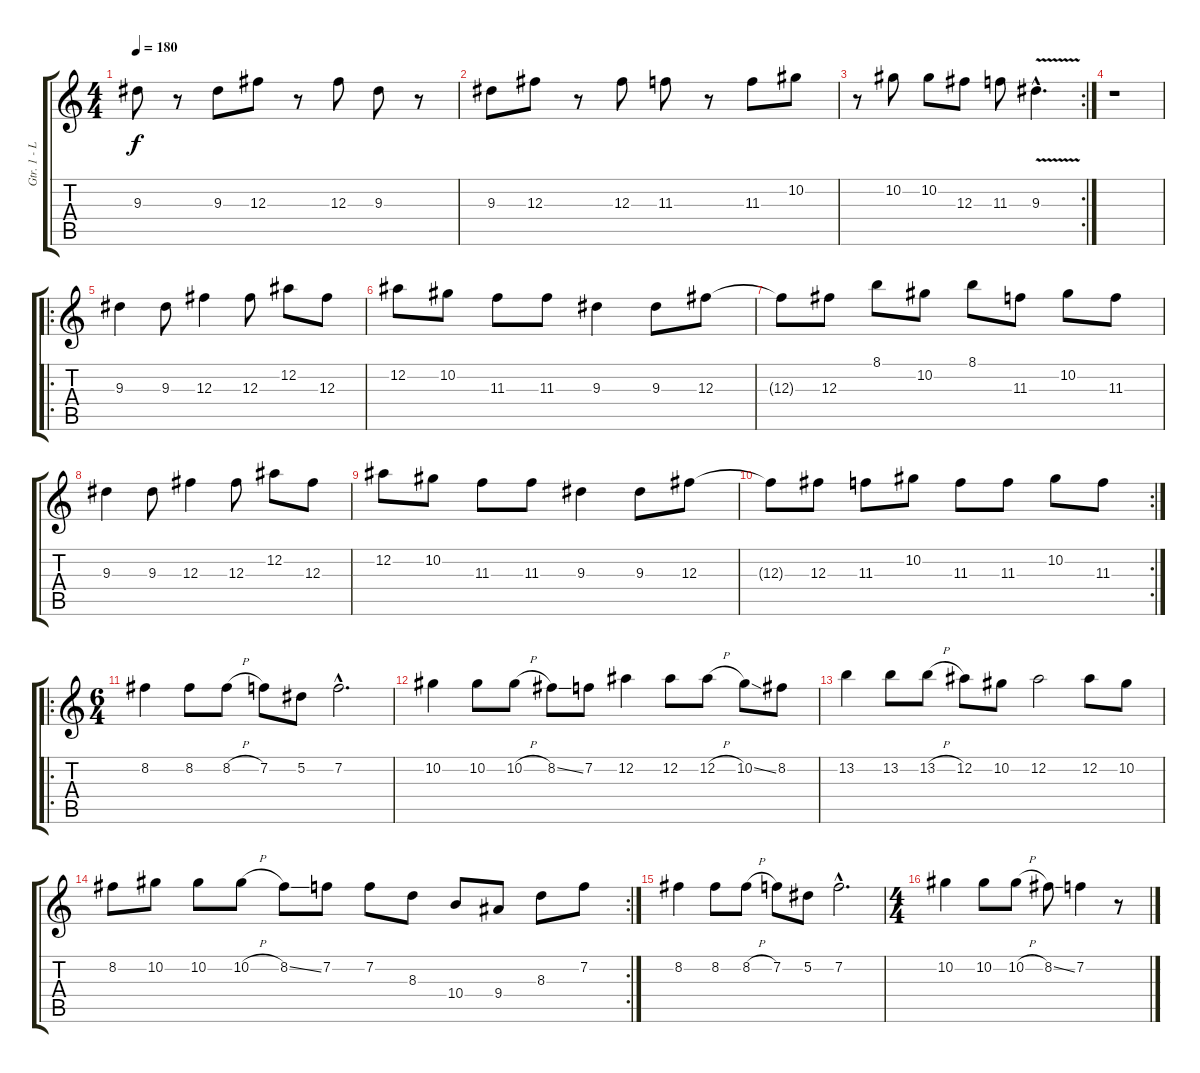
\track ("Gtr. 1 - Lead" "Gtr. 1 - L") {instrument distortionguitar}
\staff {score tabs}
\tuning (Eb4 Bb3 Gb3 Db3 Ab2 Eb2) {hide}
\ts (4 4)
\tempo 180
\clef g2
\ks c
9.3.8{dy f} r.8 9.3.8 12.3.8 r.8 12.3.8 9.3.8 r.8 |
9.3.8 12.3.8 r.8 12.3.8 11.3.8 r.8 11.3.8 10.2.8 |
\rc 2
r.8 10.2.8 10.2.8 12.3.8 11.3.8 9.3{v hac}.4{d} |
r.1 |
\ro
9.3.4 9.3.8 12.3.4 12.3.8 12.2.8 12.3.8 |
12.2.8 10.2.8 11.3.8 11.3.8 9.3.4 9.3.8 12.3.8 |
12.3{t}.8 12.3.8 8.1.8 10.2.8 8.1.8 11.3.8 10.2.8 11.3.8 |
9.3.4 9.3.8 12.3.4 12.3.8 12.2.8 12.3.8 |
12.2.8 10.2.8 11.3.8 11.3.8 9.3.4 9.3.8 12.3.8 |
\rc 2
12.3{t}.8 12.3.8 11.3.8 10.2.8 11.3.8 11.3.8 10.2.8 11.3.8 |
\ro
\ts (6 4)
8.2.4 8.2.8 8.2{h}.8 7.2.8 5.2.8 7.2{hac}.2{d} |
10.2.4 10.2.8 10.2{h}.8 8.2{ss}.8 7.2.8 12.2.4 12.2.8 12.2{h}.8 10.2{ss}.8 8.2.8 |
13.2.4 13.2.8 13.2{h}.8 12.2.8 10.2.8 12.2.2 12.2.8 10.2.8 |
\rc 2
8.2.8 10.2.8 10.2.8 10.2{h}.8 8.2{ss}.8 7.2.8 7.2.8 8.3.8 10.4.8 9.4.8 8.3.8 7.2.8 |
8.2.4 8.2.8 8.2{h}.8 7.2.8 5.2.8 7.2{hac}.2{d} |
\ts (4 4)
10.2.4 10.2.8 10.2{h}.8 8.2{ss}.8 7.2.4 r.8
